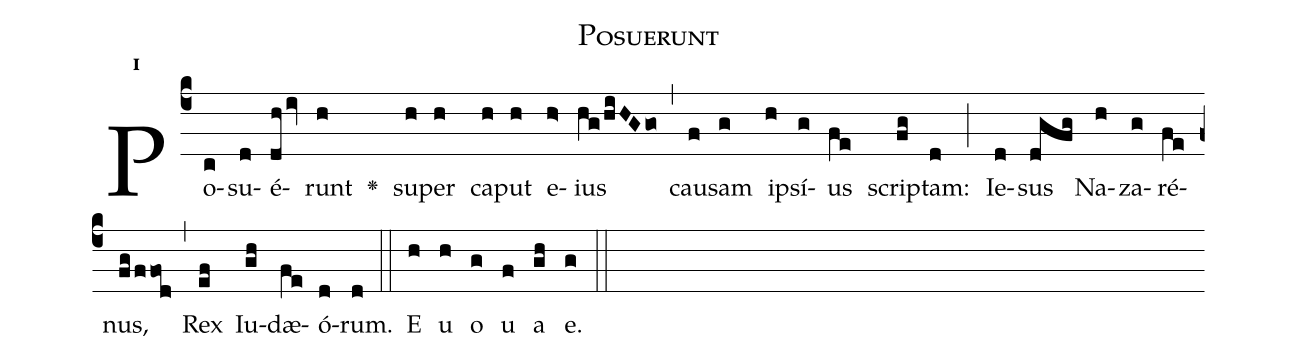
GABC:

name:Posuerunt;
office-part:Antiphona;
mode:1;
%%
initial-style: 1;
name: Posuerunt
book: Antiphonae & Responsoria/Tomus II, p. 131;
occasion: Hebdomada Sancta Feria VI in Passione Domini;
office-part: Laudes Ant E;
user-notes: ;
commentary: ;
annotation: 1g;
centering-scheme: english;
fontsize: 12;
font: OFLSortsMillGoudy;
height: 11;
width: 4.5;
%%
(c4)Po(c)su(d)é(dhiv)runt(h) <v>\greheightstar</v>() su(h)per(h) ca(h)put(h) e(h>)ius(hg/hiHGgo) (,) cau(f)sam(g) i(h)psí(g)us(fe) scrip(fg)tam:(d) (;) Ie(d)sus(dgfg) Na(h)za(g)ré(fe)nus,(fg/ffod) (,) Rex(ef) Iu(gh)dæ(fe)ó(d)rum.(d) (::)
E(h) u(h) o(g) u(f) a(gh) e.(g) (::)
